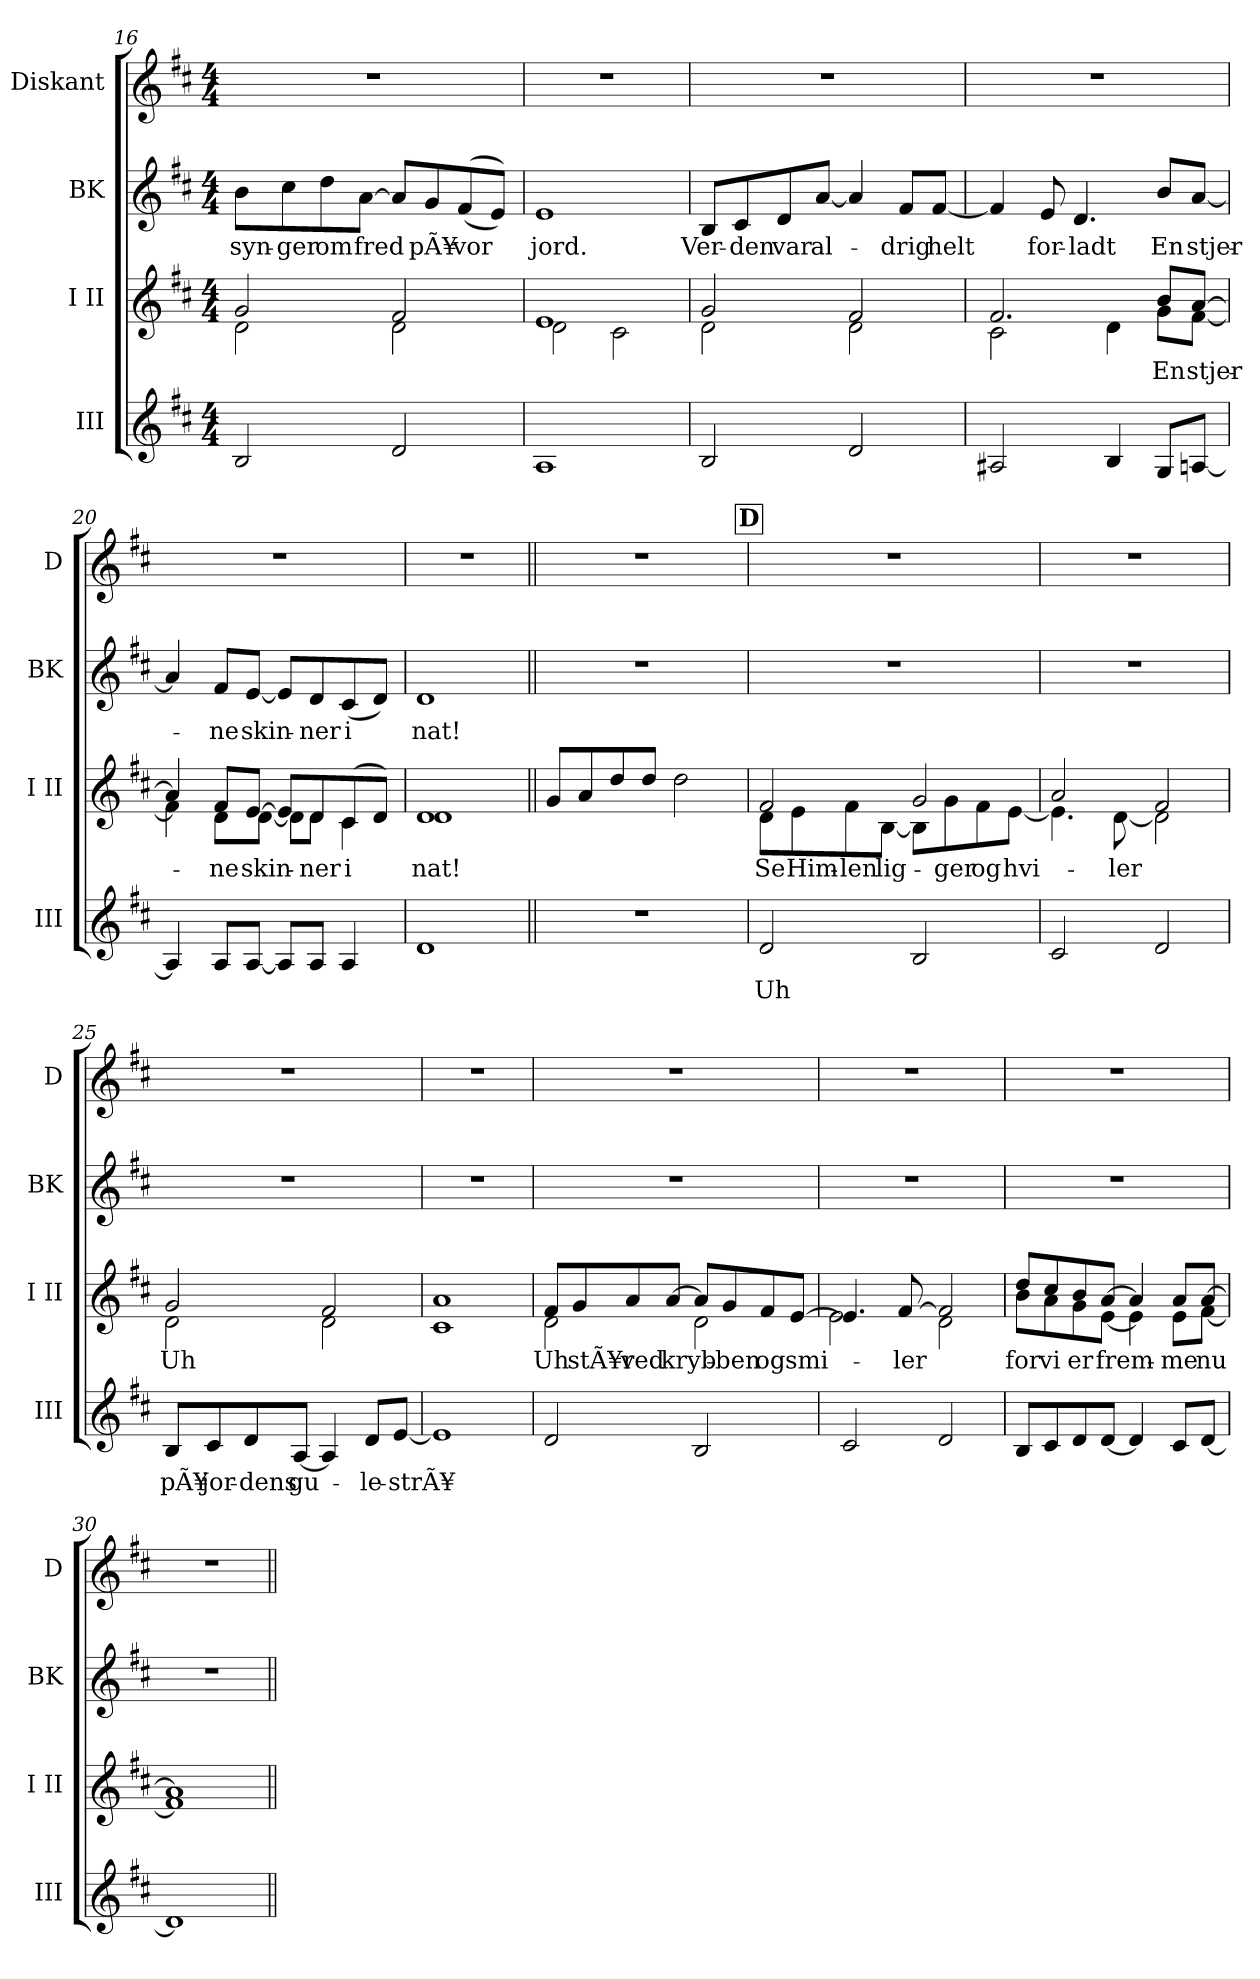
**kern	**text	**kern	**text	**kern	**text	**kern
*part4	*part4	*part3	*part3	*part2	*part2	*part1
*staff4	*staff4	*staff3	*staff3	*staff2	*staff2	*staff1
*I"III	*	*I"I II	*	*I"BK	*	*I"Diskant
*I'III	*	*I'I II	*	*I'BK	*	*I'D
*clefG2	*	*clefG2	*	*clefG2	*	*clefG2
*k[f#c#]	*	*k[f#c#]	*	*k[f#c#]	*	*k[f#c#]
*M4/4	*	*M4/4	*	*M4/4	*	*M4/4
=16	=16	=16	=16	=16	=16	=16
*	*	*^	*	*	*	*
2B/	.	2g/	2d\	.	8b\L	syn-	1r
.	.	.	.	.	8cc#\	-ger	.
.	.	.	.	.	8dd\	om	.
.	.	.	.	.	[8a\J	fred	.
2d/	.	2f#/	2d\	.	8a/L]	.	.
.	.	.	.	.	8g/	pÃ¥	.
.	.	.	.	.	(<(<8f#/	vor	.
.	.	.	.	.	8e/J))	.	.
=17	=17	=17	=17	=17	=17	=17	=17
1A	.	1e	2d\	.	1e	jord.	1r
.	.	.	2c#\	.	.	.	.
!!LO:LB:g=z
=18	=18	=18	=18	=18	=18	=18	=18
2B/	.	2g/	2d\	.	8B/L	Ver-	1r
.	.	.	.	.	8c#/	-den	.
.	.	.	.	.	8d/	var	.
.	.	.	.	.	[8a/J	al-	.
2d/	.	2f#/	2d\	.	4a/]	.	.
.	.	.	.	.	8f#/L	-drig	.
.	.	.	.	.	[8f#/J	helt	.
=19	=19	=19	=19	=19	=19	=19	=19
2A#X/	.	2.f#/	2c#\	.	4f#/]	.	1r
.	.	.	.	.	8e/	for-	.
.	.	.	.	.	4.d/	-ladt	.
4B/	.	.	4d\	.	.	.	.
8G/L	.	8b/L	8g\L	En	8b/L	En	.
[8An/J	.	[8a/J	[8f#\J	stjer-	[8a/J	stjer-	.
=20	=20	=20	=20	=20	=20	=20	=20
4A/]	.	4a/]	4f#\]	.	4a/]	.	1r
8A/L	.	8f#/L	8d\L	-ne	8f#/L	-ne	.
[8A/J	.	[8e/J	[8d\J	skin-	[8e/J	skin-	.
8A/L]	.	8e/L]	8d\L]	.	8e/L]	.	.
8A/J	.	8d/	8d\J	-ner	8d/	-ner	.
4A/	.	(>8c#/	4c#\	i	(<8c#/	i	.
.	.	8d/J)	.	.	8d/J)	.	.
=21	=21	=21	=21	=21	=21	=21	=21
1d	.	1d	1d	nat!	1d	nat!	1r
*	*	*v	*v	*	*	*	*
!!LO:PB:g=z
=22||	=22||	=22||	=22||	=22||	=22||	=22||
1r	.	8g/L	.	1r	.	1r
.	.	8a/	.	.	.	.
.	.	8dd/	.	.	.	.
.	.	8dd/J	.	.	.	.
.	.	2dd\	.	.	.	.
!!LO:REH:place=s1:a:B:fs=14:t=D
=23	=23	=23	=23	=23	=23	=23
*	*	*^	*	*	*	*
2d/	Uh	2f#/	8d\L	Se	1r	.	1r
.	.	.	8e\	Him-	.	.	.
.	.	.	8f#\	-len	.	.	.
.	.	.	[8B\J	lig-	.	.	.
2B/	.	2g/	8B\L]	.	.	.	.
.	.	.	8g\	-ger	.	.	.
.	.	.	8f#\	og	.	.	.
.	.	.	[8e\J	hvi-	.	.	.
=24	=24	=24	=24	=24	=24	=24	=24
2c#/	.	2a/	4.e\]	.	1r	.	1r
.	.	.	[8d\	-ler	.	.	.
2d/	.	2f#/	2d\]	.	.	.	.
=25	=25	=25	=25	=25	=25	=25	=25
8B/L	pÃ¥	2g/	2d\	Uh	1r	.	1r
8c#/	jor-	.	.	.	.	.	.
8d/	-dens	.	.	.	.	.	.
[8A/J	gu-	.	.	.	.	.	.
4A/]	.	2f#/	2d\	.	.	.	.
8d/L	-le-	.	.	.	.	.	.
[8e/J	-strÃ¥	.	.	.	.	.	.
=26	=26	=26	=26	=26	=26	=26	=26
1e]	.	1a	1c#	.	1r	.	1r
=27	=27	=27	=27	=27	=27	=27	=27
2d/	.	8f#/L	2d\	Uh	1r	.	1r
.	.	8g/	.	stÃ¥r	.	.	.
.	.	8a/	.	ved	.	.	.
.	.	[8a/J	.	kryb-	.	.	.
2B/	.	8a/L]	2d\	.	.	.	.
.	.	8g/	.	-ben	.	.	.
.	.	8f#/	.	og	.	.	.
.	.	[8e/J	.	smi-	.	.	.
!!LO:LB:g=z
=28	=28	=28	=28	=28	=28	=28	=28
2c#/	.	4.e/]	2e\	.	1r	.	1r
.	.	[8f#/	.	-ler	.	.	.
2d/	.	2f#/]	2d\	.	.	.	.
=29	=29	=29	=29	=29	=29	=29	=29
8B/L	.	8dd/L	8b\L	for	1r	.	1r
8c#/	.	8cc#/	8a\	vi	.	.	.
8d/	.	8b/	8g\	er	.	.	.
[8d/J	.	[8a/J	[8e\J	frem-	.	.	.
4d/]	.	4a/]	4e\]	.	.	.	.
8c#/L	.	8a/L	8e\L	-me	.	.	.
[8d/J	.	[8a/J	[8f#\J	nu	.	.	.
=30	=30	=30	=30	=30	=30	=30	=30
1d]	.	1a]	1f#]	.	1r	.	1r
*	*	*v	*v	*	*	*	*
=||	=||	=||	=||	=||	=||	=||
*-	*-	*-	*-	*-	*-	*-
